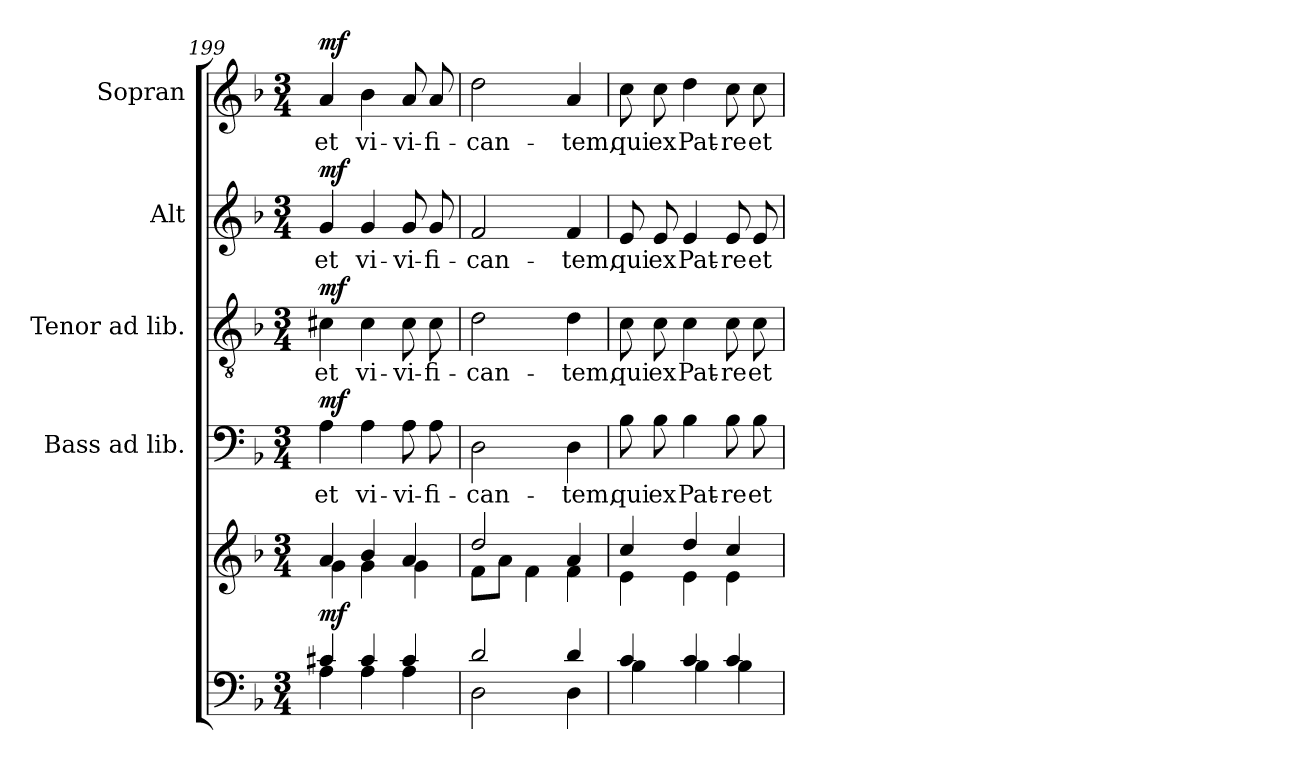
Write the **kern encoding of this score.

**kern	**kern	**dynam	**kern	**text	**dynam	**kern	**text	**dynam	**kern	**text	**dynam	**kern	**text	**dynam
*part5	*part5	*part5	*part4	*part4	*part4	*part3	*part3	*part3	*part2	*part2	*part2	*part1	*part1	*part1
*staff6	*staff5	*staff5/6	*staff4	*staff4	*staff4	*staff3	*staff3	*staff3	*staff2	*staff2	*staff2	*staff1	*staff1	*staff1
*	*	*	*I"Bass ad lib.	*	*	*I"Tenor ad lib.	*	*	*I"Alt	*	*	*I"Sopran	*	*
*	*	*	*I'B.	*	*	*I'T.	*	*	*I'A.	*	*	*I'S.	*	*
*clefF4	*clefG2	*	*clefF4	*	*	*clefGv2	*	*	*clefG2	*	*	*clefG2	*	*
*k[b-]	*k[b-]	*	*k[b-]	*	*	*k[b-]	*	*	*k[b-]	*	*	*k[b-]	*	*
*F:	*F:	*	*F:	*	*	*F:	*	*	*F:	*	*	*F:	*	*
*M3/4	*M3/4	*	*M3/4	*	*	*M3/4	*	*	*M3/4	*	*	*M3/4	*	*
=199	=199	=199	=199	=199	=199	=199	=199	=199	=199	=199	=199	=199	=199	=199
*^	*^	*	*	*	*	*	*	*	*	*	*	*	*	*
!	!	!	!	!LO:DY:b	!	!LO:LY:b	!LO:DY:a	!	!LO:LY:b	!LO:DY:a	!	!LO:LY:b	!LO:DY:a	!	!LO:LY:b	!LO:DY:a
4c#X/	4A\	4a/	4g\	mf	4A\	et	mf	4c#X\	et	mf	4g/	et	mf	4a/	et	mf
!	!	!	!	!	!	!LO:LY:b	!	!	!LO:LY:b	!	!	!LO:LY:b	!	!	!LO:LY:b	!
4c#/	4A\	4b-/	4g\	.	4A\	vi-	.	4c#\	vi-	.	4g/	vi-	.	4b-\	vi-	.
!	!	!	!	!	!	!LO:LY:b	!	!	!LO:LY:b	!	!	!LO:LY:b	!	!	!LO:LY:b	!
4c#/	4A\	4a/	4g\	.	8A\	-vi-	.	8c#\	-vi-	.	8g/	-vi-	.	8a/	-vi-	.
!	!	!	!	!	!	!LO:LY:b	!	!	!LO:LY:b	!	!	!LO:LY:b	!	!	!LO:LY:b	!
.	.	.	.	.	8A\	-fi-	.	8c#\	-fi-	.	8g/	-fi-	.	8a/	-fi-	.
=200	=200	=200	=200	=200	=200	=200	=200	=200	=200	=200	=200	=200	=200	=200	=200	=200
!	!	!	!	!	!	!LO:LY:b	!	!	!LO:LY:b	!	!	!LO:LY:b	!	!	!LO:LY:b	!
2d/	2D\	2dd/	8f\L	.	2D\	-can-	.	2d\	-can-	.	2f/	-can-	.	2dd\	-can-	.
.	.	.	8a\J	.	.	.	.	.	.	.	.	.	.	.	.	.
.	.	.	4f\	.	.	.	.	.	.	.	.	.	.	.	.	.
!	!	!	!	!	!	!LO:LY:b	!	!	!LO:LY:b	!	!	!LO:LY:b	!	!	!LO:LY:b	!
4d/	4D\	4a/	4f\	.	4D\	-tem,	.	4d\	-tem,	.	4f/	-tem,	.	4a/	-tem,	.
!!LO:PB:g=z
=201	=201	=201	=201	=201	=201	=201	=201	=201	=201	=201	=201	=201	=201	=201	=201	=201
!	!	!	!	!	!	!LO:LY:b	!	!	!LO:LY:b	!	!	!LO:LY:b	!	!	!LO:LY:b	!
4c/	4B-\	4cc/	4e\	.	8B-\	qui	.	8c\	qui	.	8e/	qui	.	8cc\	qui	.
!	!	!	!	!	!	!LO:LY:b	!	!	!LO:LY:b	!	!	!LO:LY:b	!	!	!LO:LY:b	!
.	.	.	.	.	8B-\	ex	.	8c\	ex	.	8e/	ex	.	8cc\	ex	.
!	!	!	!	!	!	!LO:LY:b	!	!	!LO:LY:b	!	!	!LO:LY:b	!	!	!LO:LY:b	!
4c/	4B-\	4dd/	4e\	.	4B-\	Pat-	.	4c\	Pat-	.	4e/	Pat-	.	4dd\	Pat-	.
!	!	!	!	!	!	!LO:LY:b	!	!	!LO:LY:b	!	!	!LO:LY:b	!	!	!LO:LY:b	!
4c/	4B-\	4cc/	4e\	.	8B-\	-re	.	8c\	-re	.	8e/	-re	.	8cc\	-re	.
!	!	!	!	!	!	!LO:LY:b	!	!	!LO:LY:b	!	!	!LO:LY:b	!	!	!LO:LY:b	!
.	.	.	.	.	8B-\	et	.	8c\	et	.	8e/	et	.	8cc\	et	.
*v	*v	*	*	*	*	*	*	*	*	*	*	*	*	*	*	*
*	*v	*v	*	*	*	*	*	*	*	*	*	*	*	*	*
=	=	=	=	=	=	=	=	=	=	=	=	=	=	=
*-	*-	*-	*-	*-	*-	*-	*-	*-	*-	*-	*-	*-	*-	*-
